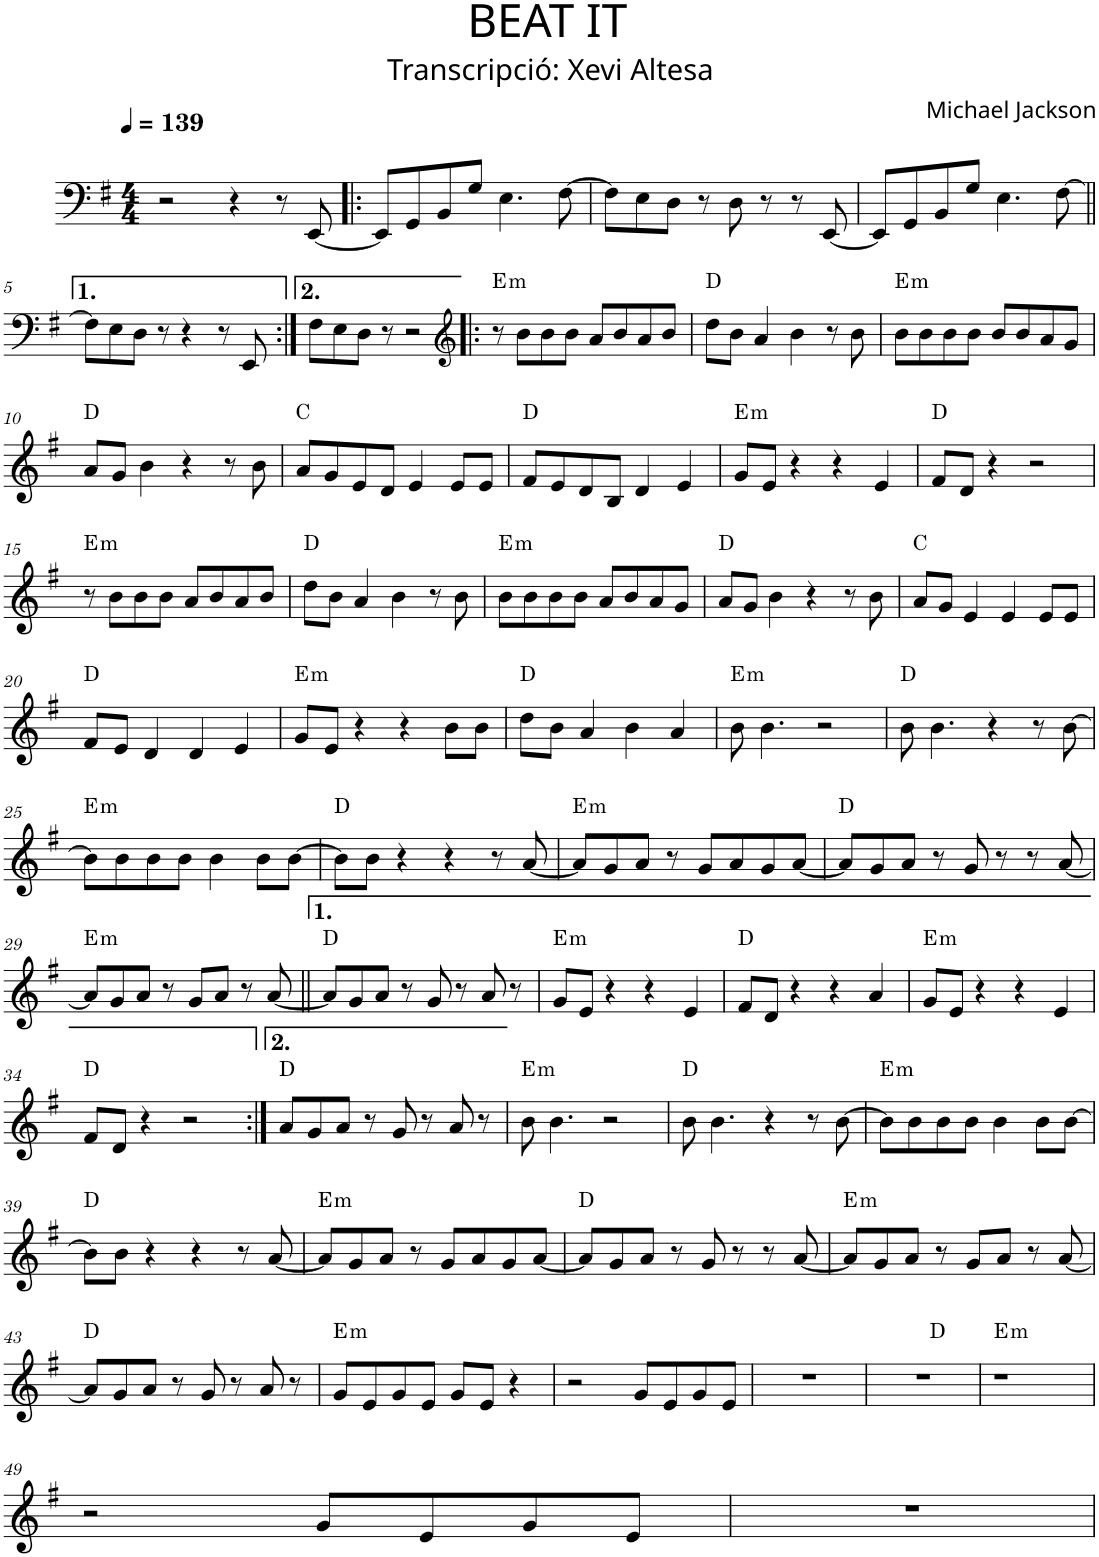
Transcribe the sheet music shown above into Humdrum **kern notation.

**kern	**harte
*part1	*part1
*staff1	*
*I"P1	*
*clefF4	*
*k[f#]	*
*M4/4	*
*MM139	*
=1	=1
2r	.
4r	.
8r	.
[8EE/	.
=2!|:	=2!|:
8EE/L]	.
8GG/	.
8BB/	.
8G/J	.
4.E\	.
[8F#\	.
=3	=3
8F#\L]	.
8E\	.
8D\J	.
8r	.
8D\	.
8r	.
8r	.
[8EE/	.
=4	=4
8EE/L]	.
8GG/	.
8BB/	.
8G/J	.
4.E\	.
[8F#\	.
!!LO:LB:g=z
=5||	=5||
8F#\L]	.
8E\	.
8D\J	.
8r	.
4r	.
8r	.
8EE/	.
=6:|!	=6:|!
8F#\L	.
8E\	.
8D\J	.
8r	.
2r	.
=7!|:	=7!|:
*clefG2	*
!	!LO:H:kt=m
8r	E:min
8b\L	.
8b\	.
8b\J	.
8a/L	.
8b/	.
8a/	.
8b/J	.
=8	=8
8dd\L	D:maj
8b\J	.
4a/	.
4b\	.
8r	.
8b\	.
=9	=9
!	!LO:H:kt=m
8b\L	E:min
8b\	.
8b\	.
8b\J	.
8b/L	.
8b/	.
8a/	.
8g/J	.
!!LO:LB:g=z
=10	=10
8a/L	D:maj
8g/J	.
4b\	.
4r	.
8r	.
8b\	.
=11	=11
8a/L	C:maj
8g/	.
8e/	.
8d/J	.
4e/	.
8e/L	.
8e/J	.
=12	=12
8f#/L	D:maj
8e/	.
8d/	.
8B/J	.
4d/	.
4e/	.
=13	=13
!	!LO:H:kt=m
8g/L	E:min
8e/J	.
4r	.
4r	.
4e/	.
=14	=14
8f#/L	D:maj
8d/J	.
4r	.
2r	.
!!LO:LB:g=z
=15	=15
!	!LO:H:kt=m
8r	E:min
8b\L	.
8b\	.
8b\J	.
8a/L	.
8b/	.
8a/	.
8b/J	.
=16	=16
8dd\L	D:maj
8b\J	.
4a/	.
4b\	.
8r	.
8b\	.
=17	=17
!	!LO:H:kt=m
8b\L	E:min
8b\	.
8b\	.
8b\J	.
8a/L	.
8b/	.
8a/	.
8g/J	.
=18	=18
8a/L	D:maj
8g/J	.
4b\	.
4r	.
8r	.
8b\	.
=19	=19
8a/L	C:maj
8g/J	.
4e/	.
4e/	.
8e/L	.
8e/J	.
!!LO:LB:g=z
=20	=20
8f#/L	D:maj
8e/J	.
4d/	.
4d/	.
4e/	.
=21	=21
!	!LO:H:kt=m
8g/L	E:min
8e/J	.
4r	.
4r	.
8b\L	.
8b\J	.
=22	=22
8dd\L	D:maj
8b\J	.
4a/	.
4b\	.
4a/	.
=23	=23
!	!LO:H:kt=m
8b\	E:min
4.b\	.
2r	.
=24	=24
8b\	D:maj
4.b\	.
4r	.
8r	.
[8b\	.
!!LO:LB:g=z
=25	=25
!	!LO:H:kt=m
8b\L]	E:min
8b\	.
8b\	.
8b\J	.
4b\	.
8b\L	.
[8b\J	.
=26	=26
8b\L]	D:maj
8b\J	.
4r	.
4r	.
8r	.
[8a/	.
=27	=27
!	!LO:H:kt=m
8a/L]	E:min
8g/	.
8a/J	.
8r	.
8g/L	.
8a/	.
8g/	.
[8a/J	.
=28	=28
8a/L]	D:maj
8g/	.
8a/J	.
8r	.
8g/	.
8r	.
8r	.
[8a/	.
!!LO:LB:g=z
=29	=29
!	!LO:H:kt=m
8a/L]	E:min
8g/	.
8a/J	.
8r	.
8g/L	.
8a/J	.
8r	.
[8a/	.
=30||	=30||
8a/L]	D:maj
8g/	.
8a/J	.
8r	.
8g/	.
8r	.
8a/	.
8r	.
=31	=31
!	!LO:H:kt=m
8g/L	E:min
8e/J	.
4r	.
4r	.
4e/	.
=32	=32
8f#/L	D:maj
8d/J	.
4r	.
4r	.
4a/	.
=33	=33
!	!LO:H:kt=m
8g/L	E:min
8e/J	.
4r	.
4r	.
4e/	.
!!LO:LB:g=z
=34	=34
8f#/L	D:maj
8d/J	.
4r	.
2r	.
=35:|!	=35:|!
8a/L	D:maj
8g/	.
8a/J	.
8r	.
8g/	.
8r	.
8a/	.
8r	.
=36	=36
!	!LO:H:kt=m
8b\	E:min
4.b\	.
2r	.
=37	=37
8b\	D:maj
4.b\	.
4r	.
8r	.
[8b\	.
=38	=38
!	!LO:H:kt=m
8b\L]	E:min
8b\	.
8b\	.
8b\J	.
4b\	.
8b\L	.
[8b\J	.
!!LO:LB:g=z
=39	=39
8b\L]	D:maj
8b\J	.
4r	.
4r	.
8r	.
[8a/	.
=40	=40
!	!LO:H:kt=m
8a/L]	E:min
8g/	.
8a/J	.
8r	.
8g/L	.
8a/	.
8g/	.
[8a/J	.
=41	=41
8a/L]	D:maj
8g/	.
8a/J	.
8r	.
8g/	.
8r	.
8r	.
[8a/	.
=42	=42
!	!LO:H:kt=m
8a/L]	E:min
8g/	.
8a/J	.
8r	.
8g/L	.
8a/J	.
8r	.
[8a/	.
!!LO:LB:g=z
=43	=43
8a/L]	D:maj
8g/	.
8a/J	.
8r	.
8g/	.
8r	.
8a/	.
8r	.
=44	=44
!	!LO:H:kt=m
8g/L	E:min
8e/	.
8g/	.
8e/J	.
8g/L	.
8e/J	.
4r	.
=45	=45
2r	.
8g/L	.
8e/	.
8g/	.
8e/J	.
=46	=46
1r	.
=47	=47
*^	*
1r	2ryy	.
.	2ryy	D:maj
=48	=48	=48
!	!	!LO:H:kt=m
*v	*v	*
1r	E:min
!!LO:LB:g=z
=49	=49
2r	.
8g/L	.
8e/	.
8g/	.
8e/J	.
=50	=50
1r	.
=	=
*-	*-
